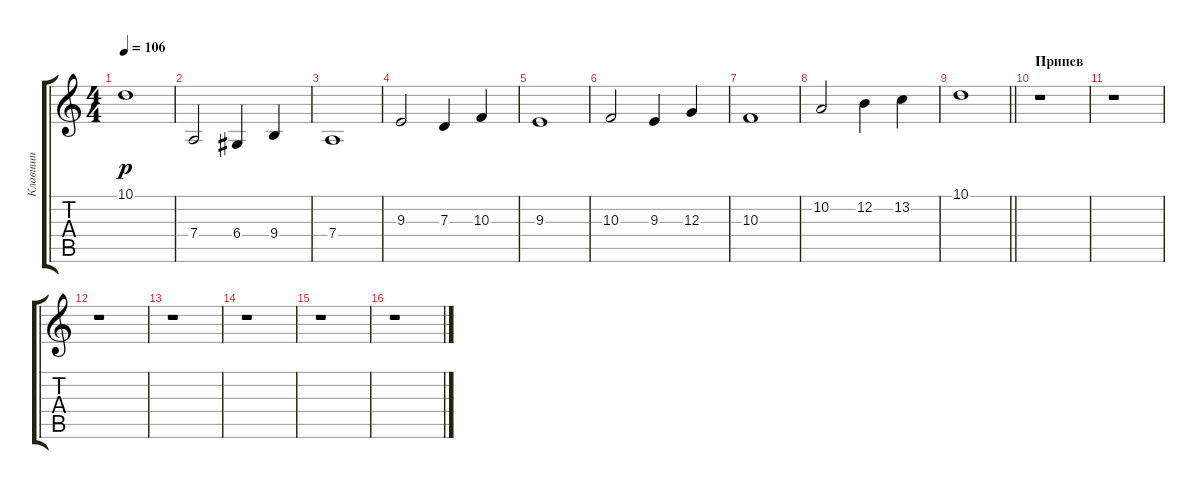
\track ("Клавиши" "Клавиши") {instrument stringensemble1}
\staff {score tabs}
\tuning (E4 B3 G3 D3 A2 E2) {hide}
\ts (4 4)
\tempo 106
\clef g2
\ks c
10.1.1{dy p} |
7.4.2 6.4.4 9.4.4 |
7.4.1 |
9.3.2 7.3.4 10.3.4 |
9.3.1 |
10.3.2 9.3.4 12.3.4 |
10.3.1 |
10.2.2 12.2.4 13.2.4 |
\barLineRight lightlight
10.1.1 |
\section ("" "Припев")
r.1 |
r.1 |
r.1 |
r.1 |
r.1 |
r.1 |
r.1
